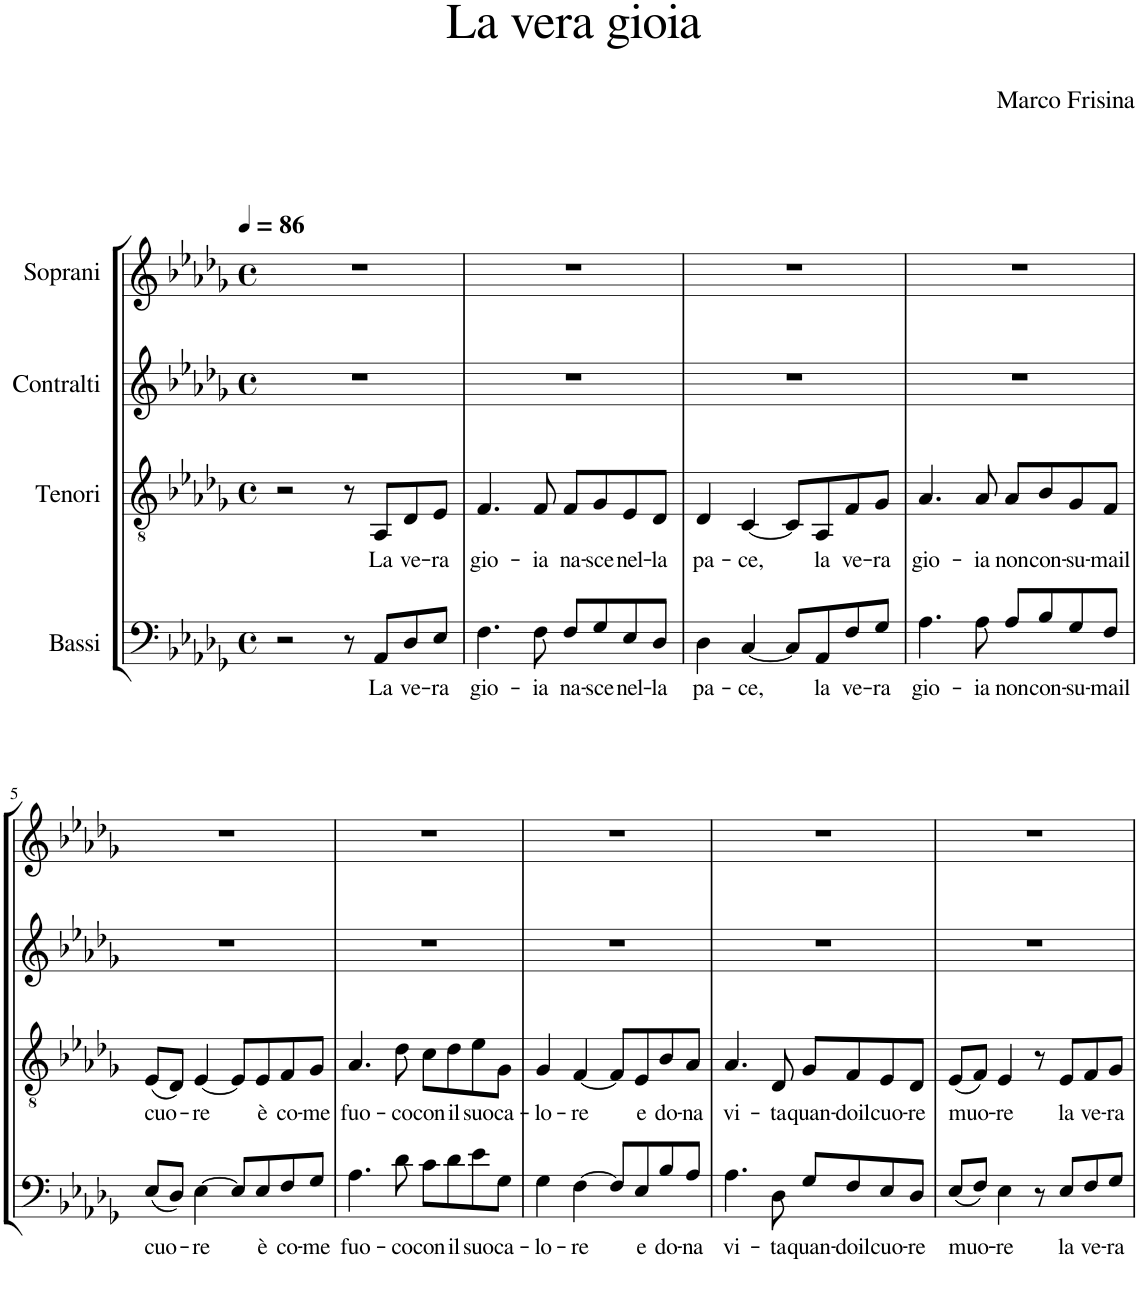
**kern	**text	**kern	**text	**kern	**kern
*part4	*part4	*part3	*part3	*part2	*part1
*staff4	*staff4	*staff3	*staff3	*staff2	*staff1
*I"Bassi	*	*I"Tenori	*	*I"Contralti	*I"Soprani
*clefF4	*	*clefGv2	*	*clefG2	*clefG2
*	*	*	*	*	*Trd1c2
*k[b-e-a-d-g-]	*	*k[b-e-a-d-g-]	*	*k[b-e-a-d-g-]	*k[b-e-a-d-g-]
*D-:	*	*D-:	*	*D-:	*D-:
*M4/4	*	*M4/4	*	*M4/4	*M4/4
*met(c)	*	*met(c)	*	*met(c)	*met(c)
*MM86	*	*MM86	*	*MM86	*MM86
=1	=1	=1	=1	=1	=1
2r	.	2r	.	1r	1r
8r	.	8r	.	.	.
!	!LO:LY:b	!	!LO:LY:b	!	!
8AA-/L	La	8AA-/L	La	.	.
!	!LO:LY:b	!	!LO:LY:b	!	!
8D-/	ve-	8D-/	ve-	.	.
!	!LO:LY:b	!	!LO:LY:b	!	!
8E-/J	-ra	8E-/J	-ra	.	.
=2	=2	=2	=2	=2	=2
!	!LO:LY:b	!	!LO:LY:b	!	!
4.F\	gio-	4.F/	gio-	1r	1r
!	!LO:LY:b	!	!LO:LY:b	!	!
8F\	-ia	8F/	-ia	.	.
!	!LO:LY:b	!	!LO:LY:b	!	!
8F/L	na-	8F/L	na-	.	.
!	!LO:LY:b	!	!LO:LY:b	!	!
8G-/	-sce	8G-/	-sce	.	.
!	!LO:LY:b	!	!LO:LY:b	!	!
8E-/	nel-	8E-/	nel-	.	.
!	!LO:LY:b	!	!LO:LY:b	!	!
8D-/J	-la	8D-/J	-la	.	.
=3	=3	=3	=3	=3	=3
!	!LO:LY:b	!	!LO:LY:b	!	!
4D-\	pa-	4D-/	pa-	1r	1r
!	!LO:LY:b	!	!LO:LY:b	!	!
[4C/	-ce,	[4C/	-ce,	.	.
8C/L]	.	8C/L]	.	.	.
!	!LO:LY:b	!	!LO:LY:b	!	!
8AA-/	la	8AA-/	la	.	.
!	!LO:LY:b	!	!LO:LY:b	!	!
8F/	ve-	8F/	ve-	.	.
!	!LO:LY:b	!	!LO:LY:b	!	!
8G-/J	-ra	8G-/J	-ra	.	.
=4	=4	=4	=4	=4	=4
!	!LO:LY:b	!	!LO:LY:b	!	!
4.A-\	gio-	4.A-/	gio-	1r	1r
!	!LO:LY:b	!	!LO:LY:b	!	!
8A-\	-ia	8A-/	-ia	.	.
!	!LO:LY:b	!	!LO:LY:b	!	!
8A-/L	non	8A-/L	non	.	.
!	!LO:LY:b	!	!LO:LY:b	!	!
8B-/	con-	8B-/	con-	.	.
!	!LO:LY:b	!	!LO:LY:b	!	!
8G-/	-su-	8G-/	-su-	.	.
!	!LO:LY:b	!	!LO:LY:b	!	!
8F/J	-mail	8F/J	-mail	.	.
!!LO:LB:g=z
=5	=5	=5	=5	=5	=5
!	!LO:LY:b	!	!LO:LY:b	!	!
(8E-/L	cuo-	(8E-/L	cuo-	1r	1r
8D-/J)	.	8D-/J)	.	.	.
!	!LO:LY:b	!	!LO:LY:b	!	!
[4E-\	-re	[4E-/	-re	.	.
8E-/L]	.	8E-/L]	.	.	.
!	!LO:LY:b	!	!LO:LY:b	!	!
8E-/	è	8E-/	è	.	.
!	!LO:LY:b	!	!LO:LY:b	!	!
8F/	co-	8F/	co-	.	.
!	!LO:LY:b	!	!LO:LY:b	!	!
8G-/J	-me	8G-/J	-me	.	.
=6	=6	=6	=6	=6	=6
!	!LO:LY:b	!	!LO:LY:b	!	!
4.A-\	fuo-	4.A-/	fuo-	1r	1r
!	!LO:LY:b	!	!LO:LY:b	!	!
8d-\	-co	8d-\	-co	.	.
!	!LO:LY:b	!	!LO:LY:b	!	!
8c\L	con	8c\L	con	.	.
!	!LO:LY:b	!	!LO:LY:b	!	!
8d-\	il	8d-\	il	.	.
!	!LO:LY:b	!	!LO:LY:b	!	!
8e-\	suo	8e-\	suo	.	.
!	!LO:LY:b	!	!LO:LY:b	!	!
8G-\J	ca-	8G-\J	ca-	.	.
=7	=7	=7	=7	=7	=7
!	!LO:LY:b	!	!LO:LY:b	!	!
4G-\	-lo-	4G-/	-lo-	1r	1r
!	!LO:LY:b	!	!LO:LY:b	!	!
[4F\	-re	[4F/	-re	.	.
8F/L]	.	8F/L]	.	.	.
!	!LO:LY:b	!	!LO:LY:b	!	!
8E-/	e	8E-/	e	.	.
!	!LO:LY:b	!	!LO:LY:b	!	!
8B-/	do-	8B-/	do-	.	.
!	!LO:LY:b	!	!LO:LY:b	!	!
8A-/J	-na	8A-/J	-na	.	.
=8	=8	=8	=8	=8	=8
!	!LO:LY:b	!	!LO:LY:b	!	!
4.A-\	vi-	4.A-/	vi-	1r	1r
!	!LO:LY:b	!	!LO:LY:b	!	!
8D-\	-ta	8D-/	-ta	.	.
!	!LO:LY:b	!	!LO:LY:b	!	!
8G-/L	quan-	8G-/L	quan-	.	.
!	!LO:LY:b	!	!LO:LY:b	!	!
8F/	-doil	8F/	-doil	.	.
!	!LO:LY:b	!	!LO:LY:b	!	!
8E-/	cuo-	8E-/	cuo-	.	.
!	!LO:LY:b	!	!LO:LY:b	!	!
8D-/J	-re	8D-/J	-re	.	.
=9	=9	=9	=9	=9	=9
!	!LO:LY:b	!	!LO:LY:b	!	!
(8E-/L	muo-	(8E-/L	muo-	1r	1r
8F/J)	.	8F/J)	.	.	.
!	!LO:LY:b	!	!LO:LY:b	!	!
4E-\	-re	4E-/	-re	.	.
8r	.	8r	.	.	.
!	!LO:LY:b	!	!LO:LY:b	!	!
8E-/L	la	8E-/L	la	.	.
!	!LO:LY:b	!	!LO:LY:b	!	!
8F/	ve-	8F/	ve-	.	.
!	!LO:LY:b	!	!LO:LY:b	!	!
8G-/J	-ra	8G-/J	-ra	.	.
=	=	=	=	=	=
*-	*-	*-	*-	*-	*-
